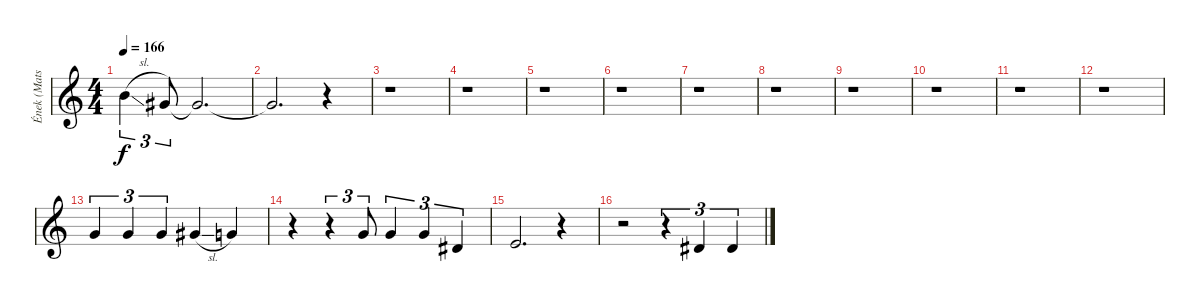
\track ("Ének (Mats Levén)" "Ének (Mats") {instrument tenorsax}
\staff {score}
\tuning (E4 B3 G3 D3 A2 E2) {hide}
\ts (4 4)
\tempo 166
\clef g2
\ks c
7.1{sl}.4{tu (3 2) dy f} 4.1.8{tu (3 2)} 4.1{t}.2{d} |
4.1{t}.2{d} r.4 |
r.1 |
r.1 |
r.1 |
r.1 |
r.1 |
r.1 |
r.1 |
r.1 |
r.1 |
r.1 |
3.1.4{tu (3 2)} 3.1.4{tu (3 2)} 3.1.4{tu (3 2)} 4.1{sl}.4 3.1.4 |
r.4 r.4{tu (3 2)} 3.1.8{tu (3 2)} 3.1.4{tu (3 2)} 3.1.4{tu (3 2)} 4.2.4{tu (3 2)} |
0.1.2{d} r.4 |
r.2 r.4{tu (3 2)} 4.2.4{tu (3 2)} 4.2.4{tu (3 2)}
